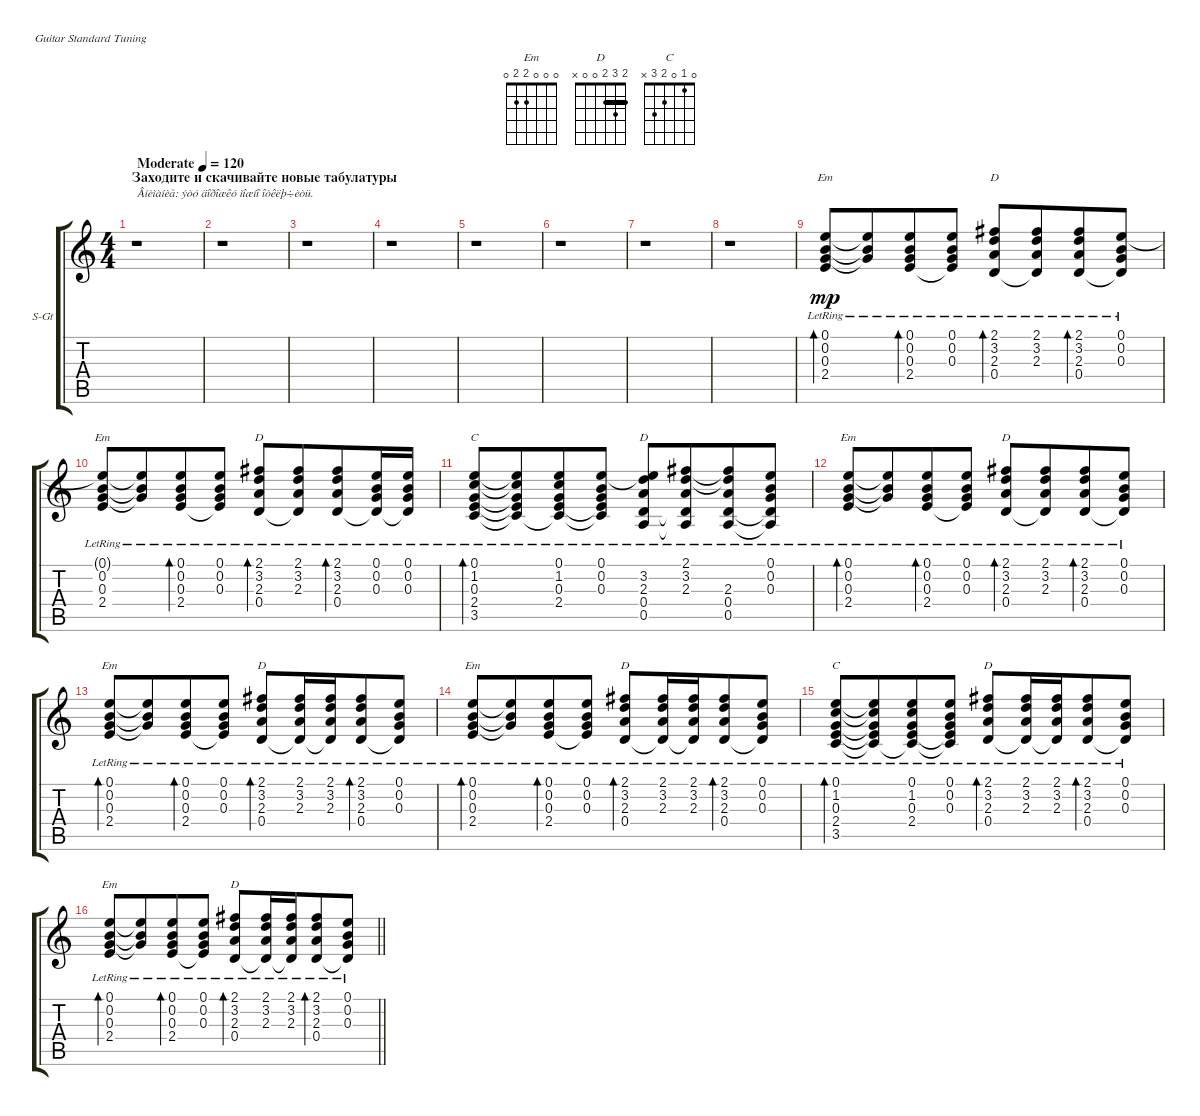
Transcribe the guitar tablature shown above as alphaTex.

\bracketExtendMode groupsimilarinstruments
\firstSystemTrackNameOrientation horizontal
\otherSystemsTrackNameOrientation horizontal
\track ("Гитара 1" "S-Gt") {instrument acousticguitarsteel}
\staff {score tabs}
\tuning (E4 B3 G3 D3 A2 E2)
\chord ("Em" 0 0 0 2 2 0)
\chord ("D" 2 3 2 0 0 x) {barre 2}
\chord ("C" 0 1 0 2 3 x)
\ts (4 4)
\beaming (8 2 2 2 2)
\section ("" "Заходите и скачивайте новые табулатуры")
\tempo (120 "Moderate")
\clef g2
\ks c
r.1{txt "Âíèìàíèå: ýòó äîðîæêó ìîæíî îòêëþ÷èòü." dy mp instrument acousticguitarsteel} |
r.1 |
r.1 |
r.1 |
r.1 |
r.1 |
r.1 |
r.1 |
(0.1{lr} 0.2{lr} 0.3{lr} 2.4{lr}).8{bd 120 ch "Em"} (0.1{lr t} 0.2{lr t} 0.3{lr t}).8{beam merge} (0.1{lr} 0.2{lr} 0.3{lr} 2.4{lr}).8{bd 120} (0.1{lr} 0.2{lr} 0.3{lr} 2.4{lr t}).8 (2.1{lr} 3.2{lr} 2.3{lr} 0.4{lr}).8{bd 120 ch "D"} (2.1{lr} 3.2{lr} 2.3{lr} 0.4{lr t}).8{beam merge} (2.1{lr} 3.2{lr} 2.3{lr} 0.4{lr}).8{bd 120} (0.1{lr} 0.2{lr} 0.3{lr} 0.4{lr t}).8 |
(0.1{lr t} 0.2{lr} 0.3{lr} 2.4{lr}).8{ch "Em"} (0.1{lr t} 0.2{lr t} 0.3{lr t}).8{beam merge} (0.1{lr} 0.2{lr} 0.3{lr} 2.4{lr}).8{bd 120} (0.1{lr} 0.2{lr} 0.3{lr} 2.4{lr t}).8 (2.1{lr} 3.2{lr} 2.3{lr} 0.4{lr}).8{bd 120 ch "D"} (2.1{lr} 3.2{lr} 2.3{lr} 0.4{lr t}).8{beam merge} (2.1{lr} 3.2{lr} 2.3{lr} 0.4{lr}).8{bd 120} (0.1{lr} 0.2{lr} 0.3{lr} 0.4{lr t}).16 (0.1{lr} 0.2{lr} 0.3{lr} 0.4{lr t}).16 |
(0.1{lr} 1.2{lr} 0.3{lr} 2.4{lr} 3.5{lr}).8{bd 120 ch "C"} (0.1{lr t} 1.2{lr t} 0.3{lr t} 2.4{lr t} 3.5{lr t}).8{beam merge} (0.1{lr} 1.2{lr} 0.3{lr} 2.4{lr} 3.5{lr t}).8 (0.1{lr} 0.2{lr} 0.3{lr} 2.4{lr t} 3.5{lr t}).8 (0.1{lr t} 3.2{lr} 2.3{lr} 0.4{lr} 0.5{lr}).8{ch "D"} (2.1{lr} 3.2{lr} 2.3{lr} 0.4{lr t} 0.5{lr t}).8{beam merge} (2.1{lr t} 3.2{lr t} 2.3{lr} 0.4{lr} 0.5{lr}).8 (0.1{lr} 0.2{lr} 0.3{lr} 0.4{lr t} 0.5{lr t}).8 |
(0.1{lr} 0.2{lr} 0.3{lr} 2.4{lr}).8{bd 120 ch "Em"} (0.1{lr t} 0.2{lr t} 0.3{lr t}).8{beam merge} (0.1{lr} 0.2{lr} 0.3{lr} 2.4{lr}).8{bd 120} (0.1{lr} 0.2{lr} 0.3{lr} 2.4{lr t}).8 (2.1{lr} 3.2{lr} 2.3{lr} 0.4{lr}).8{bd 120 ch "D"} (2.1{lr} 3.2{lr} 2.3{lr} 0.4{lr t}).8{beam merge} (2.1{lr} 3.2{lr} 2.3{lr} 0.4{lr}).8{bd 120} (0.1{lr} 0.2{lr} 0.3{lr} 0.4{lr t}).8 |
(0.1{lr} 0.2{lr} 0.3{lr} 2.4{lr}).8{bd 120 ch "Em"} (0.1{lr t} 0.2{lr t} 0.3{lr t}).8{beam merge} (0.1{lr} 0.2{lr} 0.3{lr} 2.4{lr}).8{bd 120} (0.1{lr} 0.2{lr} 0.3{lr} 2.4{lr t}).8 (2.1{lr} 3.2{lr} 2.3{lr} 0.4{lr}).8{bd 120 ch "D"} (2.1{lr} 3.2{lr} 2.3{lr} 0.4{lr t}).16 (2.1{lr} 3.2{lr} 2.3{lr} 0.4{lr t}).16{beam merge} (2.1{lr} 3.2{lr} 2.3{lr} 0.4{lr}).8{bd 120} (0.1{lr} 0.2{lr} 0.3{lr} 0.4{lr t}).8 |
(0.1{lr} 0.2{lr} 0.3{lr} 2.4{lr}).8{bd 120 ch "Em"} (0.1{lr t} 0.2{lr t} 0.3{lr t}).8{beam merge} (0.1{lr} 0.2{lr} 0.3{lr} 2.4{lr}).8{bd 120} (0.1{lr} 0.2{lr} 0.3{lr} 2.4{lr t}).8 (2.1{lr} 3.2{lr} 2.3{lr} 0.4{lr}).8{bd 120 ch "D"} (2.1{lr} 3.2{lr} 2.3{lr} 0.4{lr t}).16 (2.1{lr} 3.2{lr} 2.3{lr} 0.4{lr t}).16{beam merge} (2.1{lr} 3.2{lr} 2.3{lr} 0.4{lr}).8{bd 120} (0.1{lr} 0.2{lr} 0.3{lr} 0.4{lr t}).8 |
(0.1{lr} 1.2{lr} 0.3{lr} 2.4{lr} 3.5{lr}).8{bd 120 ch "C"} (0.1{lr t} 1.2{lr t} 0.3{lr t} 2.4{lr t} 3.5{lr t}).8{beam merge} (0.1{lr} 1.2{lr} 0.3{lr} 2.4{lr} 3.5{lr t}).8 (0.1{lr} 0.2{lr} 0.3{lr} 2.4{lr t} 3.5{lr t}).8 (2.1{lr} 3.2{lr} 2.3{lr} 0.4{lr}).8{bd 120 ch "D"} (2.1{lr} 3.2{lr} 2.3{lr} 0.4{lr t}).16 (2.1{lr} 3.2{lr} 2.3{lr} 0.4{lr t}).16{beam merge} (2.1{lr} 3.2{lr} 2.3{lr} 0.4{lr}).8{bd 120} (0.1{lr} 0.2{lr} 0.3{lr} 0.4{lr t}).8 |
\barLineRight lightlight
(0.1{lr} 0.2{lr} 0.3{lr} 2.4{lr}).8{bd 120 ch "Em"} (0.1{lr t} 0.2{lr t} 0.3{lr t}).8{beam merge} (0.1{lr} 0.2{lr} 0.3{lr} 2.4{lr}).8{bd 120} (0.1{lr} 0.2{lr} 0.3{lr} 2.4{lr t}).8 (2.1{lr} 3.2{lr} 2.3{lr} 0.4{lr}).8{bd 120 ch "D"} (2.1{lr} 3.2{lr} 2.3{lr} 0.4{lr t}).16 (2.1{lr} 3.2{lr} 2.3{lr} 0.4{lr t}).16{beam merge} (2.1{lr} 3.2{lr} 2.3{lr} 0.4{lr}).8{bd 120} (0.1{lr} 0.2{lr} 0.3{lr} 0.4{lr t}).8
